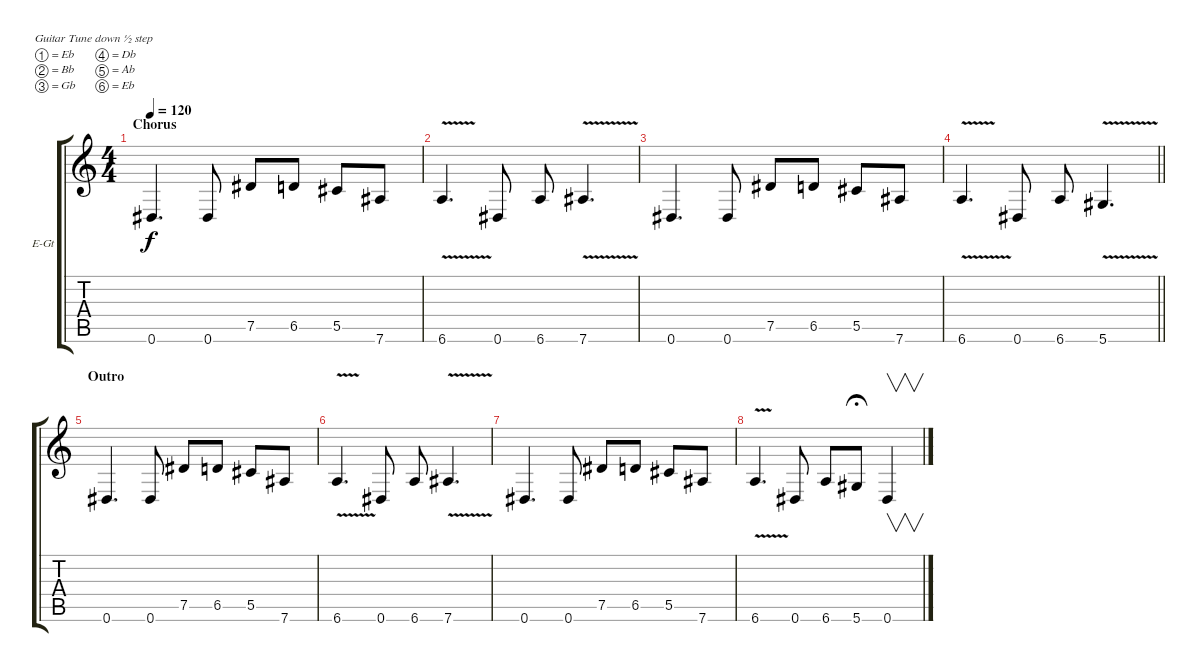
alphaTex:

\bracketExtendMode groupsimilarinstruments
\firstSystemTrackNameOrientation horizontal
\otherSystemsTrackNameOrientation horizontal
\track ("Tony" "E-Gt") {instrument distortionguitar}
\staff {score tabs}
\tuning (Eb4 Bb3 Gb3 Db3 Ab2 Eb2)
\ts (4 4)
\section ("" "Chorus")
\tempo 120
\clef g2
\ks c
0.6.4{d dy f} 0.6.8 7.5.8 6.5.8 5.5.8 7.6.8 |
6.6{v}.4{d} 0.6.8 6.6.8 7.6{v}.4{d} |
0.6.4{d} 0.6.8 7.5.8 6.5.8 5.5.8 7.6.8 |
\barLineRight lightlight
6.6{v}.4{d} 0.6.8 6.6.8 5.6{v}.4{d} |
\section ("" "Outro")
0.6.4{d} 0.6.8 7.5.8 6.5.8 5.5.8 7.6.8 |
6.6{v}.4{d} 0.6.8 6.6.8 7.6{v}.4{d} |
0.6.4{d} 0.6.8 7.5.8 6.5.8 5.5.8 7.6.8 |
6.6{v}.4{d} 0.6.8 6.6.8 5.6.8{fermata (medium 0.99)} 0.6.4{v}
